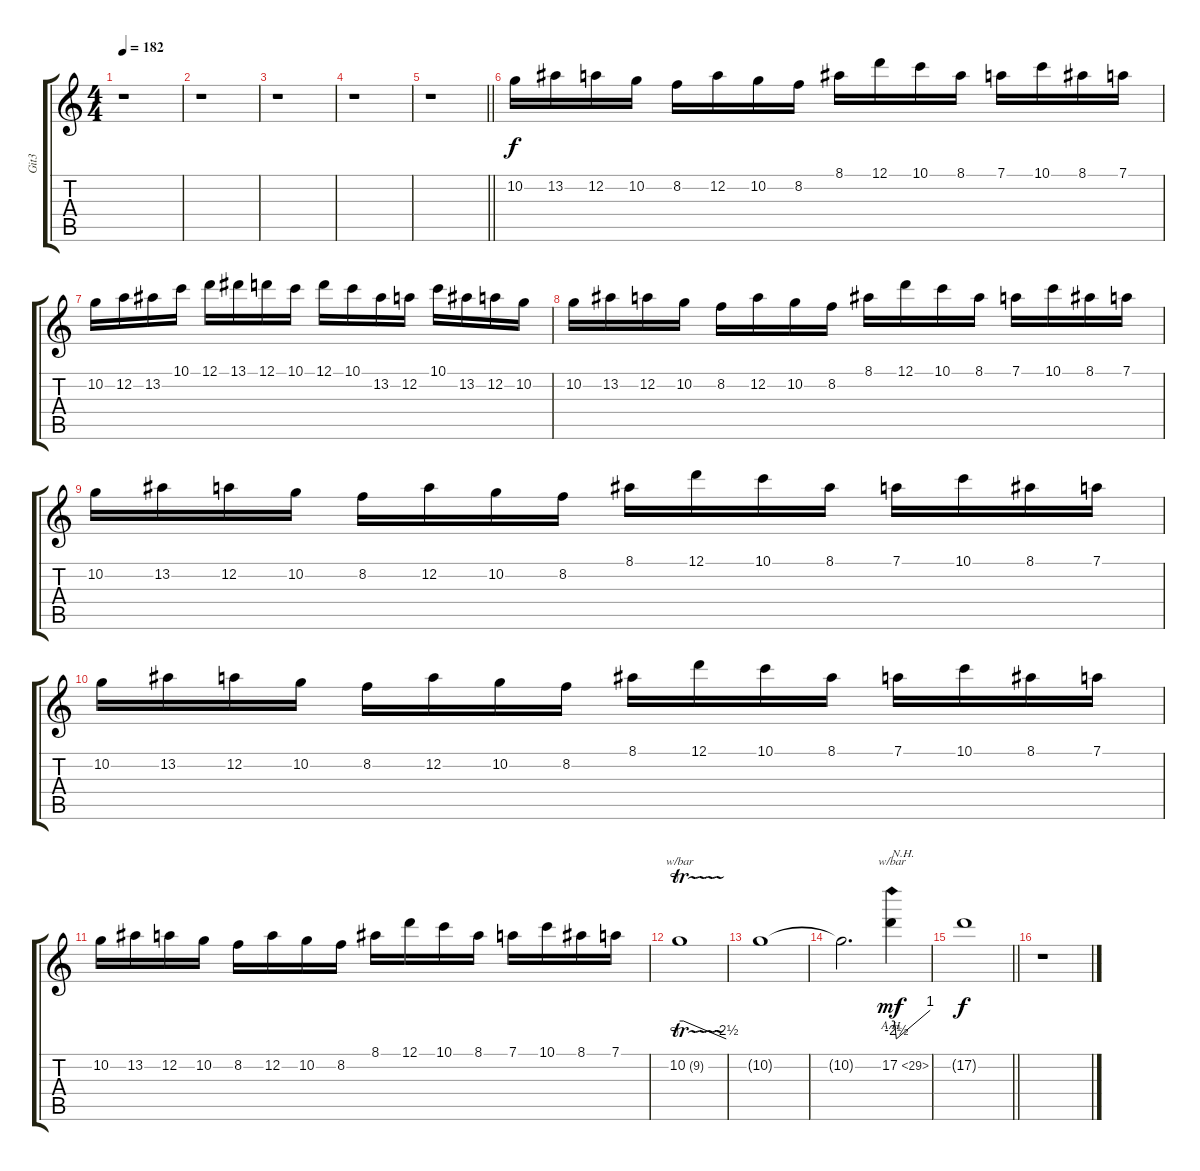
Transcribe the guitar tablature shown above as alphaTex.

\track ("Git3" "Git3") {instrument overdrivenguitar}
\staff {score tabs}
\tuning (D4 A3 F3 C3 G2 D2) {hide}
\ts (4 4)
\tempo 182
\clef g2
\ks c
r.1{dy f} |
r.1 |
r.1 |
r.1 |
\barLineRight lightlight
r.1 |
10.2.16 13.2.16 12.2.16 10.2.16 8.2.16 12.2.16 10.2.16 8.2.16 8.1.16 12.1.16 10.1.16 8.1.16 7.1.16 10.1.16 8.1.16 7.1.16 |
10.2.16 12.2.16 13.2.16 10.1.16 12.1.16 13.1.16 12.1.16 10.1.16 12.1.16 10.1.16 13.2.16 12.2.16 10.1.16 13.2.16 12.2.16 10.2.16 |
10.2.16 13.2.16 12.2.16 10.2.16 8.2.16 12.2.16 10.2.16 8.2.16 8.1.16 12.1.16 10.1.16 8.1.16 7.1.16 10.1.16 8.1.16 7.1.16 |
10.2.16 13.2.16 12.2.16 10.2.16 8.2.16 12.2.16 10.2.16 8.2.16 8.1.16 12.1.16 10.1.16 8.1.16 7.1.16 10.1.16 8.1.16 7.1.16 |
10.2.16 13.2.16 12.2.16 10.2.16 8.2.16 12.2.16 10.2.16 8.2.16 8.1.16 12.1.16 10.1.16 8.1.16 7.1.16 10.1.16 8.1.16 7.1.16 |
10.2.16 13.2.16 12.2.16 10.2.16 8.2.16 12.2.16 10.2.16 8.2.16 8.1.16 12.1.16 10.1.16 8.1.16 7.1.16 10.1.16 8.1.16 7.1.16 |
10.2{tr (9 16)}.1{tbe (custom default 0 0 5 0 60 -10)} |
10.2{t}.1 |
10.2{t}.2{d} 17.2{ah 12}.4{tbe (custom default 0 0 4 0 7 -10 60 4) txt "N.H." dy mf} |
\barLineRight lightlight
17.2{t}.1{dy f} |
r.1
